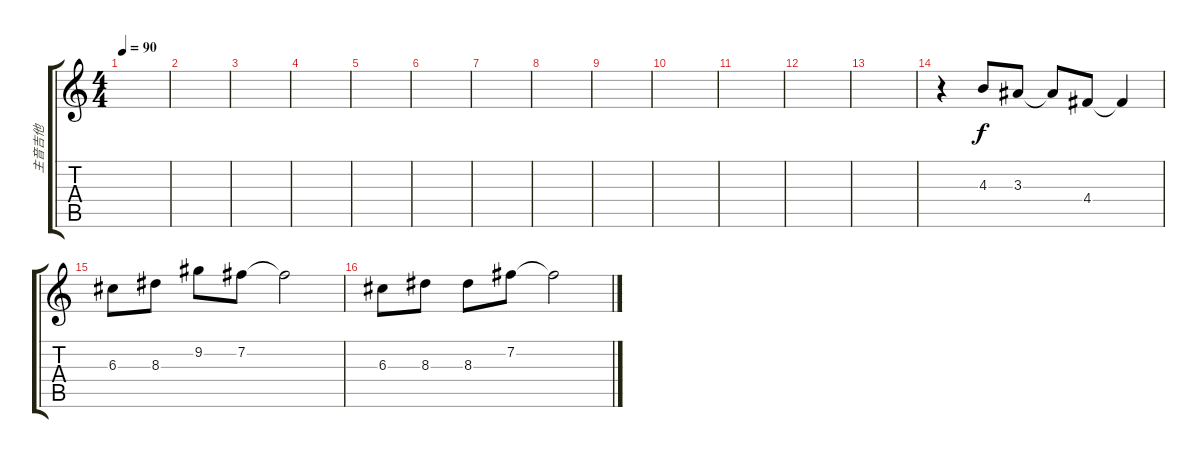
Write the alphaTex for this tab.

\track ("主音吉他" "主音吉他") {instrument distortionguitar}
\staff {score tabs}
\tuning (E4 B3 G3 D3 A2 E2) {hide}
\ts (4 4)
\tempo 90
\clef g2
\ks c
|
|
|
|
|
|
|
|
|
|
|
|
|
r.4 4.3.8 3.3.8 3.3{t}.8 4.4.8 4.4{t}.4 |
6.3.8 8.3.8 9.2.8 7.2.8 7.2{t}.2 |
6.3.8 8.3.8 8.3.8 7.2.8 7.2{t}.2
